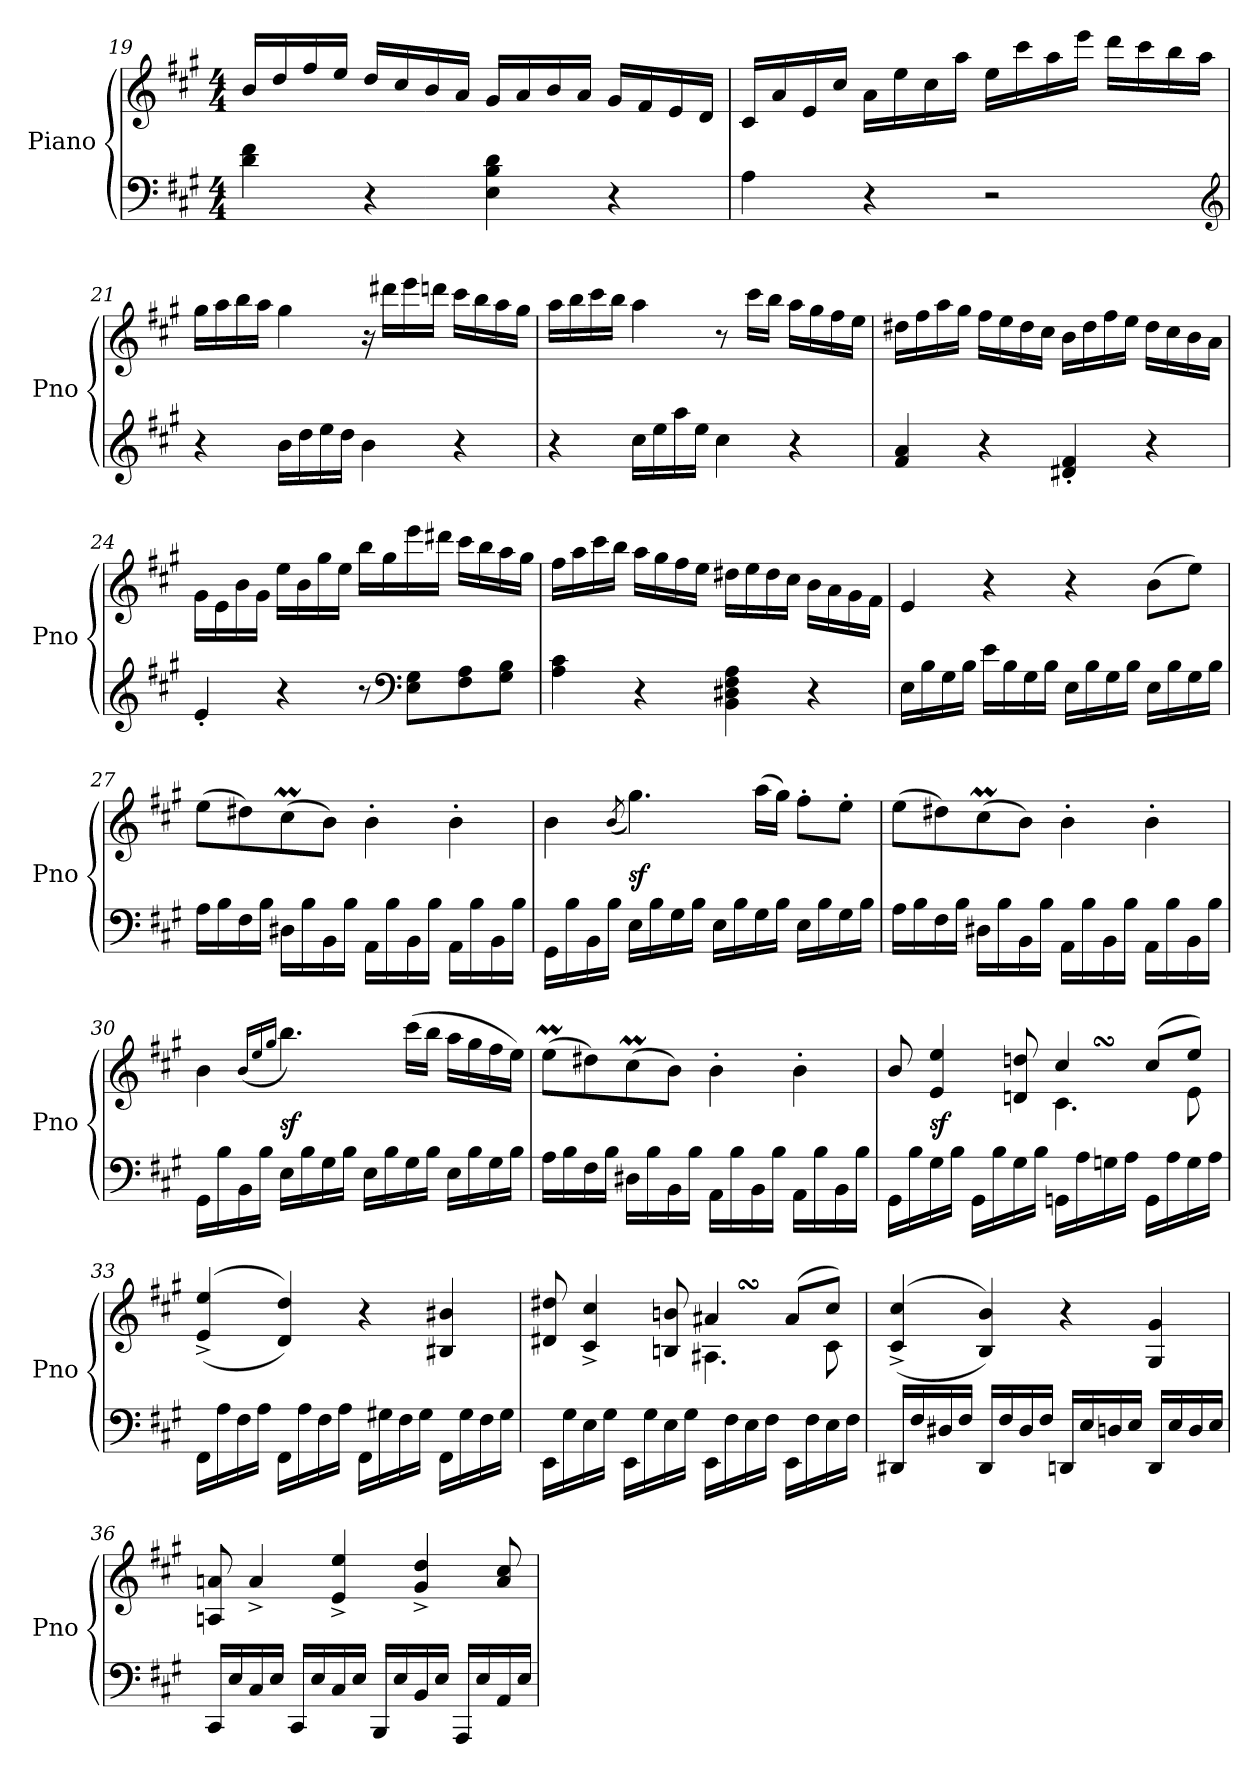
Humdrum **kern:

**kern	**kern	**dynam
*part1	*part1	*part1
*staff2	*staff1	*staff1/2
*I"Piano	*	*
*I'Pno	*	*
*clefF4	*clefG2	*
*k[f#c#g#]	*k[f#c#g#]	*
*A:	*A:	*
*M4/4	*M4/4	*
=19	=19	=19
4d\ 4f#\	16b/LL	.
.	16dd/	.
.	16ff#/	.
.	16ee/JJ	.
4r	16dd/LL	.
.	16cc#/	.
.	16b/	.
.	16a/JJ	.
4E 4B 4d	16g#LL	.
.	16a	.
.	16b	.
.	16aJJ	.
4r	16g#LL	.
.	16f#	.
.	16e	.
.	16dJJ	.
=20	=20	=20
4A	16c#LL	.
.	16a	.
.	16e	.
.	16cc#JJ	.
4r	16aLL	.
.	16ee	.
.	16cc#	.
.	16aaJJ	.
2r	16eeLL	.
.	16ccc#	.
.	16aa	.
.	16eeeJJ	.
.	16dddLL	.
.	16ccc#	.
.	16bb	.
.	16aaJJ	.
*clefG2	*	*
=21	=21	=21
4r	16gg#LL	.
.	16aa	.
.	16bb	.
.	16aaJJ	.
16bLL	4gg#	.
16dd	.	.
16ee	.	.
16ddJJ	.	.
4b	16r	.
.	16ddd#XLL	.
.	16eee	.
.	16dddnJJ	.
4r	16ccc#LL	.
.	16bb	.
.	16aa	.
.	16gg#JJ	.
=22	=22	=22
4r	16aaLL	.
.	16bb	.
.	16ccc#	.
.	16bbJJ	.
16cc#LL	4aa	.
16ee	.	.
16aa	.	.
16eeJJ	.	.
4cc#	8r	.
.	16ccc#LL	.
.	16bbJJ	.
4r	16aaLL	.
.	16gg#	.
.	16ff#	.
.	16eeJJ	.
=23	=23	=23
4f# 4a	16dd#XLL	.
.	16ff#	.
.	16aa	.
.	16gg#JJ	.
4r	16ff#LL	.
.	16ee	.
.	16dd#	.
.	16cc#JJ	.
4d#X' 4f#'	16bLL	.
.	16dd#	.
.	16ff#	.
.	16eeJJ	.
4r	16dd#LL	.
.	16cc#	.
.	16b	.
.	16aJJ	.
=24	=24	=24
4e'	16g#\LL	.
.	16e\	.
.	16b\	.
.	16g#\JJ	.
4r	16eeLL	.
.	16b	.
.	16gg#	.
.	16eeJJ	.
8r	16bbLL	.
.	16gg#	.
*clefF4	*	*
8E 8G#L	16eee	.
.	16ddd#XJJ	.
8F# 8A	16ccc#LL	.
.	16bb	.
8G# 8BJ	16aa	.
.	16gg#JJ	.
=25	=25	=25
4A 4c#	16ff#LL	.
.	16aa	.
.	16ccc#	.
.	16bbJJ	.
4r	16aaLL	.
.	16gg#	.
.	16ff#	.
.	16eeJJ	.
4BB 4D#X 4F# 4A	16dd#XLL	.
.	16ee	.
.	16dd#	.
.	16cc#JJ	.
4r	16b\LL	.
.	16a\	.
.	16g#\	.
.	16f#\JJ	.
=26	=26	=26
16ELL	4e	.
16B	.	.
16G#	.	.
16BJJ	.	.
16eLL	4r	.
16B	.	.
16G#	.	.
16BJJ	.	.
16ELL	4r	.
16B	.	.
16G#	.	.
16BJJ	.	.
16ELL	(8bL	.
16B	.	.
16G#	8eeJ)	.
16BJJ	.	.
=27	=27	=27
16ALL	(8eeL	.
16B	.	.
16F#	8dd#X)	.
16BJJ	.	.
16D#XLL	(8cc#M	.
16B	.	.
16BB	8bJ)	.
16BJJ	.	.
16AALL	4b'	.
16B	.	.
16BB	.	.
16BJJ	.	.
16AALL	4b'	.
16B	.	.
16BB	.	.
16BJJ	.	.
=28	=28	=28
16GG#LL	4b	.
16B	.	.
16BB	.	.
16BJJ	.	.
.	(<8qb	.
16ELL	4.gg#)	sf
16B	.	.
16G#	.	.
16BJJ	.	.
16ELL	.	.
16B	.	.
16G#	(16aaLL	.
16BJJ	16gg#JJ)	.
16ELL	8ff#'L	.
16B	.	.
16G#	8ee'J	.
16BJJ	.	.
=29	=29	=29
16ALL	(8eeL	.
16B	.	.
16F#	8dd#X)	.
16BJJ	.	.
16D#XLL	(8cc#M	.
16B	.	.
16BB	8bJ)	.
16BJJ	.	.
16AALL	4b'	.
16B	.	.
16BB	.	.
16BJJ	.	.
16AALL	4b'	.
16B	.	.
16BB	.	.
16BJJ	.	.
=30	=30	=30
16GG#LL	4b	.
16B	.	.
16BB	.	.
16BJJ	.	.
.	(<16qbLL	.
.	16qee	.
.	16qgg#JJ	.
16ELL	4.bb)	sf
16B	.	.
16G#	.	.
16BJJ	.	.
16ELL	.	.
16B	.	.
16G#	(16ccc#LL	.
16BJJ	16bbJJ	.
16ELL	16aaLL	.
16B	16gg#	.
16G#	16ff#	.
16BJJ	16eeJJ)	.
=31	=31	=31
16ALL	(8eeML	.
16B	.	.
16F#	8dd#X)	.
16BJJ	.	.
16D#XLL	(8cc#M	.
16B	.	.
16BB	8bJ)	.
16BJJ	.	.
16AALL	4b'	.
16B	.	.
16BB	.	.
16BJJ	.	.
16AALL	4b'	.
16B	.	.
16BB	.	.
16BJJ	.	.
=32	=32	=32
*	*^	*
16GG#LL	8b/	2ryy	.
16B	.	.	.
16G#	4e 4ee	.	sf
16BJJ	.	.	.
16GG#LL	.	.	.
16B	.	.	.
16G#	8dn 8ddn	.	.
16BJJ	.	.	.
16GGnLL	4cc#SsS	4.c#	.
16A	.	.	.
16Gn	.	.	.
16AJJ	.	.	.
16GGLL	(<8cc#L	.	.
16A	.	.	.
16G	8eeJ)	8e	.
16AJJ	.	.	.
*	*v	*v	*
=33	=33	=33
16FF#\LL	(<(>4e^ 4ee^	.
16A\	.	.
16F#\	.	.
16A\JJ	.	.
16FF#\LL	4d 4dd))	.
16A\	.	.
16F#\	.	.
16A\JJ	.	.
16FF#\LL	4r	.
16G#X\	.	.
16F#\	.	.
16G#\JJ	.	.
16FF#\LL	4B#X 4b#X	.
16G#\	.	.
16F#\	.	.
16G#\JJ	.	.
=34	=34	=34
*	*^	*
16EE\LL	8d#X 8dd#X	2ryy	.
16G#\	.	.	.
16E\	4c#^ 4cc#^	.	.
16G#\JJ	.	.	.
16EE\LL	.	.	.
16G#\	.	.	.
16E\	8Bn 8bn	.	.
16G#\JJ	.	.	.
16EE\LL	4a#XSsS	4.A#X	.
16F#\	.	.	.
16E\	.	.	.
16F#\JJ	.	.	.
16EE\LL	(<8a#L	.	.
16F#\	.	.	.
16E\	8cc#J)	8c#	.
16F#\JJ	.	.	.
*	*v	*v	*
=35	=35	=35
16DD#XLL	(<(>4c#^ 4cc#^	.
16F#	.	.
16D#X	.	.
16F#JJ	.	.
16DD#LL	4B 4b))	.
16F#	.	.
16D#	.	.
16F#JJ	.	.
16DDnLL	4r	.
16E	.	.
16Dn	.	.
16EJJ	.	.
16DDLL	4G# 4g#	.
16E	.	.
16D	.	.
16EJJ	.	.
=36	=36	=36
16CC#LL	8An 8an	.
16E	.	.
16C#	4a^	.
16EJJ	.	.
16CC#LL	.	.
16E	.	.
16C#	4e^ 4ee^	.
16EJJ	.	.
16BBBLL	.	.
16E	.	.
16BB	4g#^/ 4dd^/	.
16EJJ	.	.
16AAALL	.	.
16E	.	.
16AA	8a/ 8cc#/	.
16EJJ	.	.
=	=	=
*-	*-	*-
